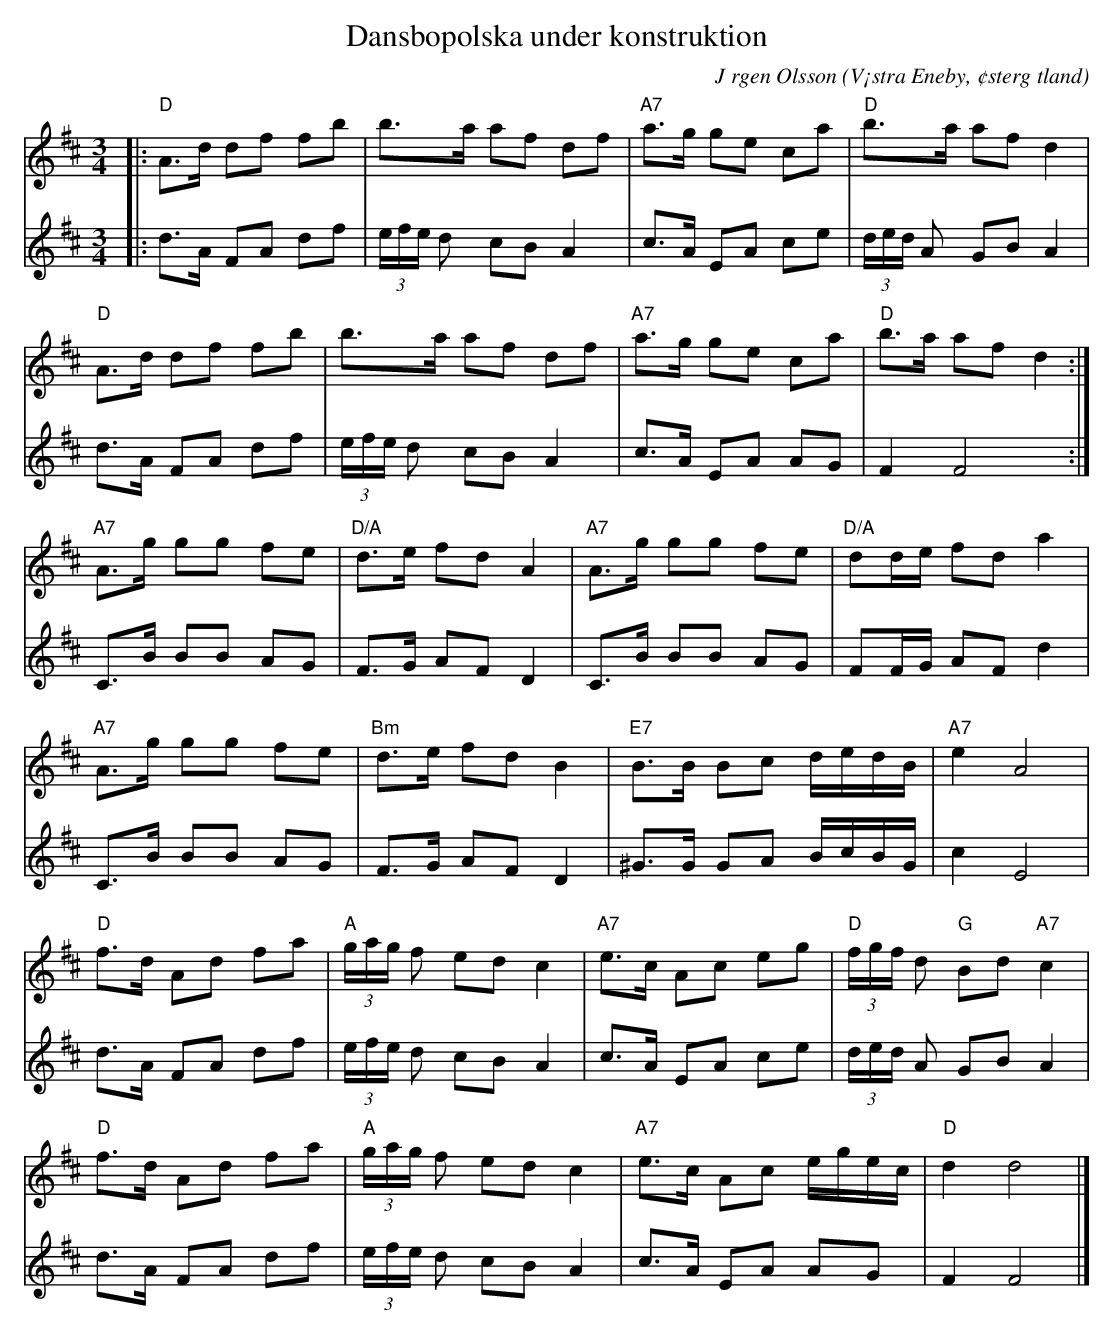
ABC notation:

X:1
T:Dansbopolska under konstruktion
C:J rgen Olsson
O:V¡stra Eneby, ¢sterg tland
M:3/4
L:1/8
K:D
V:1
|:"D"A>d df fb|b>a af df|"A7"a>g ge ca|"D"b>a af d2|
"D"A>d df fb|b>a af df|"A7"a>g ge ca|"D"b>a af d2:|
"A7"A>g gg fe|"D/A"d>e fd A2|"A7"A>g gg fe|"D/A" dd/e/ fd a2|
"A7"A>g gg fe|"Bm"d>e fd B2|"E7"B>B Bc d/e/d/B/|"A7" e2 A4|
"D"f>d Ad fa|"A"(3g/a/g/ f ed c2|"A7"e>c Ac eg|"D"(3f/g/f/ d "G"Bd "A7"c2|
"D"f>d Ad fa|"A"(3g/a/g/ f ed c2|"A7"e>c Ac e/g/e/c/|"D"d2 d4 |]
V:2
|:d>A FA df|(3e/f/e/ d cB A2|c>A EA ce|(3d/e/d/ A GB A2|
d>A FA df|(3e/f/e/ d cB A2|c>A EA AG|F2 F4:|
C>B BB AG|F>G AF D2|C>B BB AG| FF/G/ AF d2|
C>B BB AG|F>G AF D2|^G>G GA B/c/B/G/| c2 E4|
d>A FA df|(3e/f/e/ d cB A2|c>A EA ce|(3d/e/d/ A GB A2|
d>A FA df|(3e/f/e/ d cB A2|c>A EA AG|F2 F4 |]
